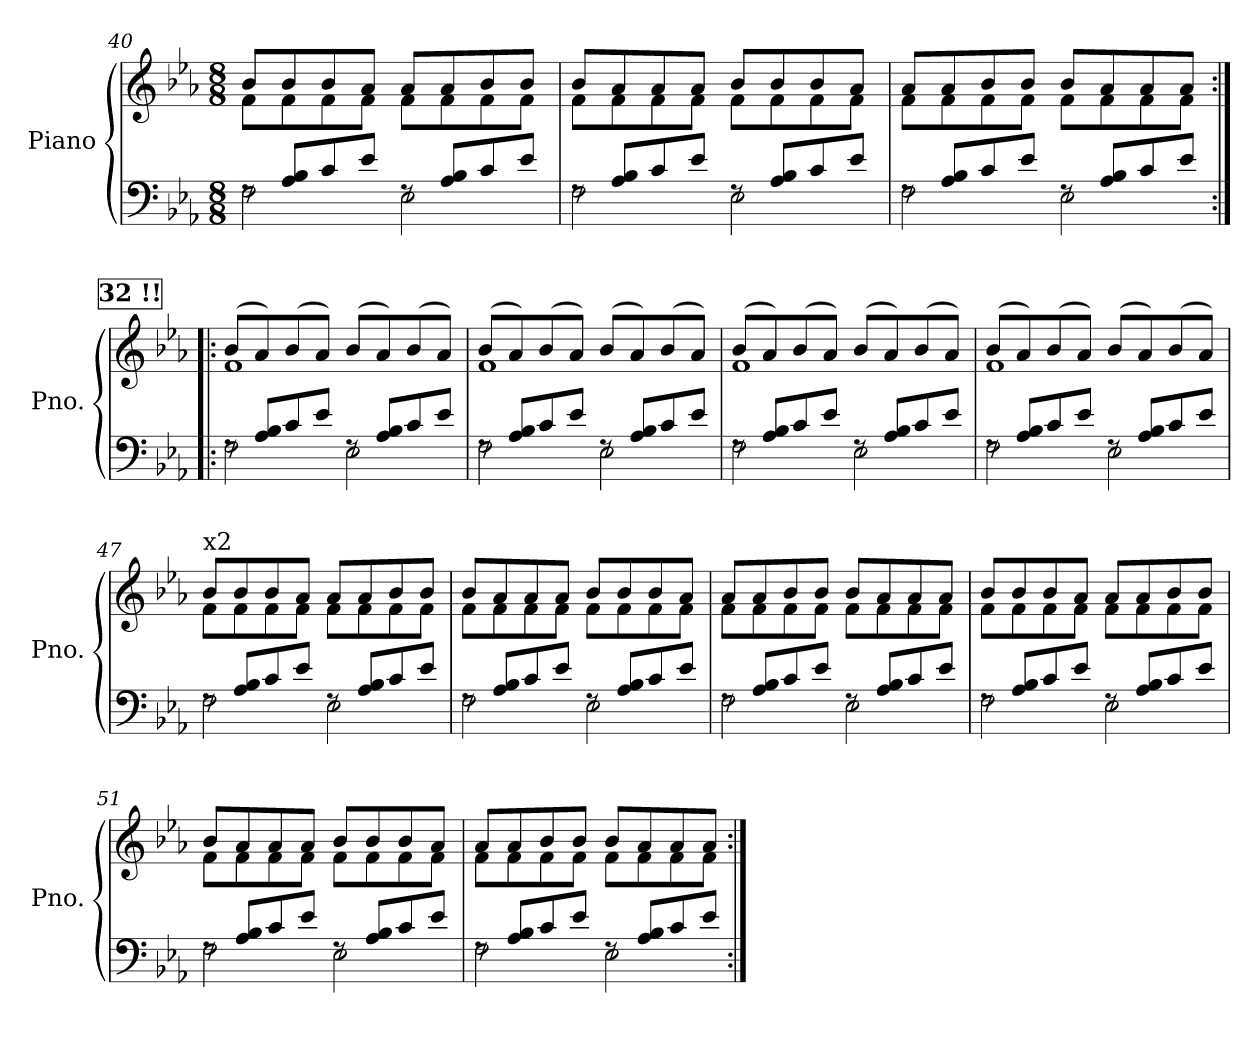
**kern	**kern
*part1	*part1
*staff2	*staff1
*I"Piano	*
*I'Pno.	*
!!LO:LB:g=z
*clefF4	*clefG2
*k[b-e-a-]	*k[b-e-a-]
*M8/8	*M8/8
=40	=40
*^	*^
2F\	8rF	8b-/L	8f\L
.	8A-/ 8B-/L	8b-/	8f\
.	8c/	8b-/	8f\
.	8e-/J	8a-/J	8f\J
2E-\	8rF	8a-/L	8f\L
.	8A-/ 8B-/L	8a-/	8f\
.	8c/	8b-/	8f\
.	8e-/J	8b-/J	8f\J
=41	=41	=41	=41
2F\	8rF	8b-/L	8f\L
.	8A-/ 8B-/L	8a-/	8f\
.	8c/	8a-/	8f\
.	8e-/J	8a-/J	8f\J
2E-\	8rF	8b-/L	8f\L
.	8A-/ 8B-/L	8b-/	8f\
.	8c/	8b-/	8f\
.	8e-/J	8a-/J	8f\J
=42	=42	=42	=42
2F\	8rF	8a-/L	8f\L
.	8A-/ 8B-/L	8a-/	8f\
.	8c/	8b-/	8f\
.	8e-/J	8b-/J	8f\J
2E-\	8rF	8b-/L	8f\L
.	8A-/ 8B-/L	8a-/	8f\
.	8c/	8a-/	8f\
.	8e-/J	8a-/J	8f\J
!!LO:REH:place=s1:a:B:fs=14:t=32	!!
=43:|!|:	=43:|!|:	=43:|!|:	=43:|!|:
2F\	8rF	(>8b-/L	1f
.	8A-/ 8B-/L	8a-/)	.
.	8c/	(>8b-/	.
.	8e-/J	8a-/J)	.
2E-\	8rF	(>8b-/L	.
.	8A-/ 8B-/L	8a-/)	.
.	8c/	(>8b-/	.
.	8e-/J	8a-/J)	.
=44	=44	=44	=44
2F\	8rF	(>8b-/L	1f
.	8A-/ 8B-/L	8a-/)	.
.	8c/	(>8b-/	.
.	8e-/J	8a-/J)	.
2E-\	8rF	(>8b-/L	.
.	8A-/ 8B-/L	8a-/)	.
.	8c/	(>8b-/	.
.	8e-/J	8a-/J)	.
=45	=45	=45	=45
2F\	8rF	(>8b-/L	1f
.	8A-/ 8B-/L	8a-/)	.
.	8c/	(>8b-/	.
.	8e-/J	8a-/J)	.
2E-\	8rF	(>8b-/L	.
.	8A-/ 8B-/L	8a-/)	.
.	8c/	(>8b-/	.
.	8e-/J	8a-/J)	.
!!LO:LB:g=z	!!
=46	=46	=46	=46
2F\	8rF	(>8b-/L	1f
.	8A-/ 8B-/L	8a-/)	.
.	8c/	(>8b-/	.
.	8e-/J	8a-/J)	.
2E-\	8rF	(>8b-/L	.
.	8A-/ 8B-/L	8a-/)	.
.	8c/	(>8b-/	.
.	8e-/J	8a-/J)	.
=47	=47	=47	=47
!	!	!LO:TX:a:t=x2	!
2F\	8rF	8b-/L	8f\L
.	8A-/ 8B-/L	8b-/	8f\
.	8c/	8b-/	8f\
.	8e-/J	8a-/J	8f\J
2E-\	8rF	8a-/L	8f\L
.	8A-/ 8B-/L	8a-/	8f\
.	8c/	8b-/	8f\
.	8e-/J	8b-/J	8f\J
=48	=48	=48	=48
2F\	8rF	8b-/L	8f\L
.	8A-/ 8B-/L	8a-/	8f\
.	8c/	8a-/	8f\
.	8e-/J	8a-/J	8f\J
2E-\	8rF	8b-/L	8f\L
.	8A-/ 8B-/L	8b-/	8f\
.	8c/	8b-/	8f\
.	8e-/J	8a-/J	8f\J
=49	=49	=49	=49
2F\	8rF	8a-/L	8f\L
.	8A-/ 8B-/L	8a-/	8f\
.	8c/	8b-/	8f\
.	8e-/J	8b-/J	8f\J
2E-\	8rF	8b-/L	8f\L
.	8A-/ 8B-/L	8a-/	8f\
.	8c/	8a-/	8f\
.	8e-/J	8a-/J	8f\J
=50	=50	=50	=50
2F\	8rF	8b-/L	8f\L
.	8A-/ 8B-/L	8b-/	8f\
.	8c/	8b-/	8f\
.	8e-/J	8a-/J	8f\J
2E-\	8rF	8a-/L	8f\L
.	8A-/ 8B-/L	8a-/	8f\
.	8c/	8b-/	8f\
.	8e-/J	8b-/J	8f\J
=51	=51	=51	=51
2F\	8rF	8b-/L	8f\L
.	8A-/ 8B-/L	8a-/	8f\
.	8c/	8a-/	8f\
.	8e-/J	8a-/J	8f\J
2E-\	8rF	8b-/L	8f\L
.	8A-/ 8B-/L	8b-/	8f\
.	8c/	8b-/	8f\
.	8e-/J	8a-/J	8f\J
!!LO:PB:g=z	!!
=52	=52	=52	=52
2F\	8rF	8a-/L	8f\L
.	8A-/ 8B-/L	8a-/	8f\
.	8c/	8b-/	8f\
.	8e-/J	8b-/J	8f\J
2E-\	8rF	8b-/L	8f\L
.	8A-/ 8B-/L	8a-/	8f\
.	8c/	8a-/	8f\
.	8e-/J	8a-/J	8f\J
*v	*v	*	*
*	*v	*v
=:|!	=:|!
*-	*-
